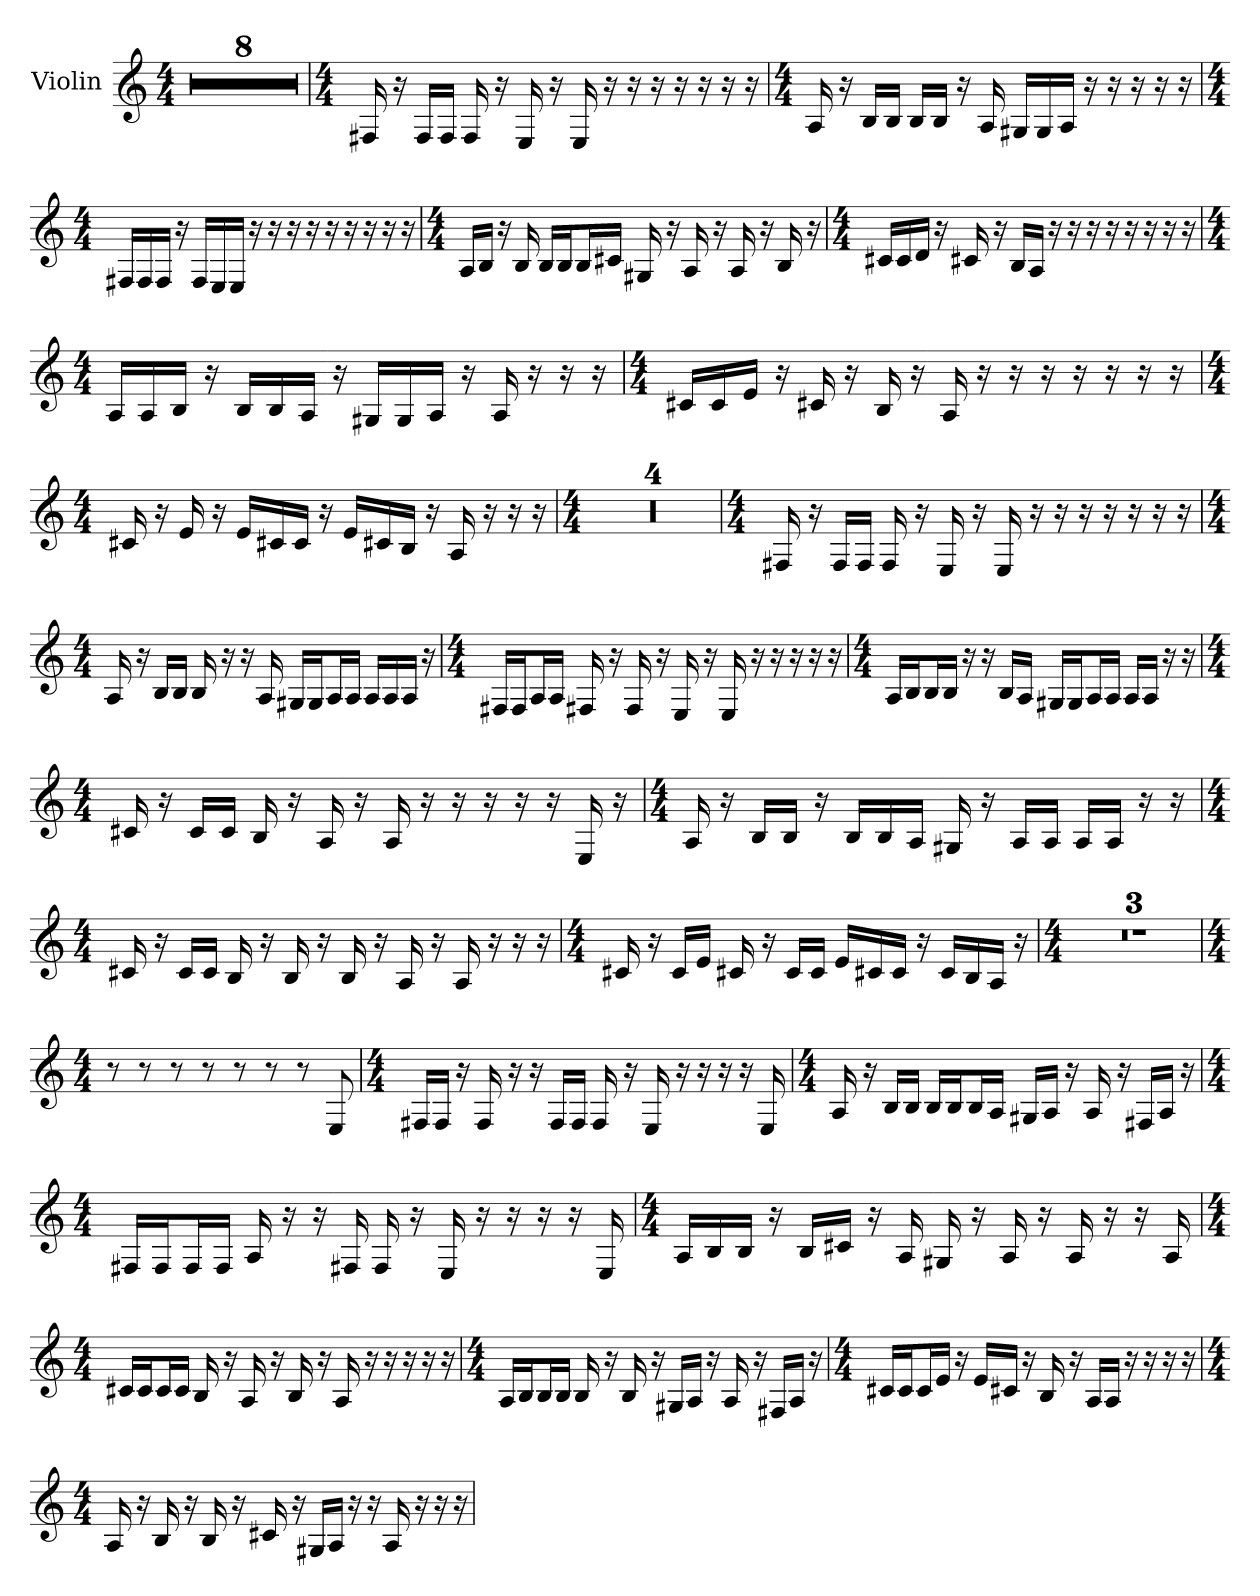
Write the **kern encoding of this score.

**kern
*part1
*staff1
*I"Violin
*I'Vln
*M4/4
=
1r
=
*M4/4
1r
=
*M4/4
1r
=
*M4/4
1r
=
*M4/4
1r
=
*M4/4
1r
=
*M4/4
1r
=
*M4/4
1r
=
*M4/4
16F#X
16r
16F#LL
16F#JJ
16F#
16r
16E
16r
16E
16r
16r
16r
16r
16r
16r
16r
=
*M4/4
16A
16r
16BLL
16BJJ
16BLL
16BJJ
16r
16A
16G#XLL
16G#
16AJJ
16r
16r
16r
16r
16r
=
*M4/4
16F#XLL
16F#
16F#JJ
16r
16F#LL
16E
16EJJ
16r
16r
16r
16r
16r
16r
16r
16r
16r
=
*M4/4
16ALL
16BJJ
16r
16B
16BLL
16BJ
16BL
16c#XJJ
16G#X
16r
16A
16r
16A
16r
16B
16r
=
*M4/4
16c#XLL
16c#
16dJJ
16r
16c#X
16r
16BLL
16AJJ
16r
16r
16r
16r
16r
16r
16r
16r
=
*M4/4
16ALL
16A
16BJJ
16r
16BLL
16B
16AJJ
16r
16G#XLL
16G#
16AJJ
16r
16A
16r
16r
16r
=
*M4/4
16c#XLL
16c#
16eJJ
16r
16c#X
16r
16B
16r
16A
16r
16r
16r
16r
16r
16r
16r
=
*M4/4
16c#X
16r
16e
16r
16eLL
16c#X
16c#JJ
16r
16eLL
16c#X
16BJJ
16r
16A
16r
16r
16r
=
*M4/4
1r
=
*M4/4
1r
=
*M4/4
1r
=
*M4/4
1r
=
*M4/4
16F#X
16r
16F#LL
16F#JJ
16F#
16r
16E
16r
16E
16r
16r
16r
16r
16r
16r
16r
=
*M4/4
16A
16r
16BLL
16BJJ
16B
16r
16r
16A
16G#XLL
16G#J
16AL
16AJJ
16ALL
16A
16AJJ
16r
=
*M4/4
16F#XLL
16F#J
16AL
16AJJ
16F#X
16r
16F#
16r
16E
16r
16E
16r
16r
16r
16r
16r
=
*M4/4
16ALL
16BJ
16BL
16BJJ
16r
16r
16BLL
16AJJ
16G#XLL
16G#J
16AL
16AJJ
16ALL
16AJJ
16r
16r
=
*M4/4
16c#X
16r
16c#LL
16c#JJ
16B
16r
16A
16r
16A
16r
16r
16r
16r
16r
16E
16r
=
*M4/4
16A
16r
16BLL
16BJJ
16r
16BLL
16B
16AJJ
16G#X
16r
16ALL
16AJJ
16ALL
16AJJ
16r
16r
=
*M4/4
16c#X
16r
16c#LL
16c#JJ
16B
16r
16B
16r
16B
16r
16A
16r
16A
16r
16r
16r
=
*M4/4
16c#X
16r
16c#LL
16eJJ
16c#X
16r
16c#LL
16c#JJ
16eLL
16c#X
16c#JJ
16r
16c#LL
16B
16AJJ
16r
=
*M4/4
1r
=
*M4/4
1r
=
*M4/4
1r
=
*M4/4
8r
8r
8r
8r
8r
8r
8r
8E
=
*M4/4
16F#XLL
16F#JJ
16r
16F#
16r
16r
16F#LL
16F#JJ
16F#
16r
16E
16r
16r
16r
16r
16E
=
*M4/4
16A
16r
16BLL
16BJJ
16BLL
16BJ
16BL
16AJJ
16G#XLL
16AJJ
16r
16A
16r
16F#XLL
16AJJ
16r
=
*M4/4
16F#XLL
16F#J
16F#L
16F#JJ
16A
16r
16r
16F#X
16F#
16r
16E
16r
16r
16r
16r
16E
=
*M4/4
16ALL
16B
16BJJ
16r
16BLL
16c#XJJ
16r
16A
16G#X
16r
16A
16r
16A
16r
16r
16A
=
*M4/4
16c#XLL
16c#J
16c#L
16c#JJ
16B
16r
16A
16r
16B
16r
16A
16r
16r
16r
16r
16r
=
*M4/4
16ALL
16BJ
16BL
16BJJ
16B
16r
16B
16r
16G#XLL
16AJJ
16r
16A
16r
16F#XLL
16AJJ
16r
=
*M4/4
16c#XLL
16c#J
16c#L
16eJJ
16r
16eLL
16c#XJJ
16r
16B
16r
16ALL
16AJJ
16r
16r
16r
16r
=
*M4/4
16A
16r
16B
16r
16B
16r
16c#X
16r
16G#XLL
16AJJ
16r
16r
16A
16r
16r
16r
=
*-
